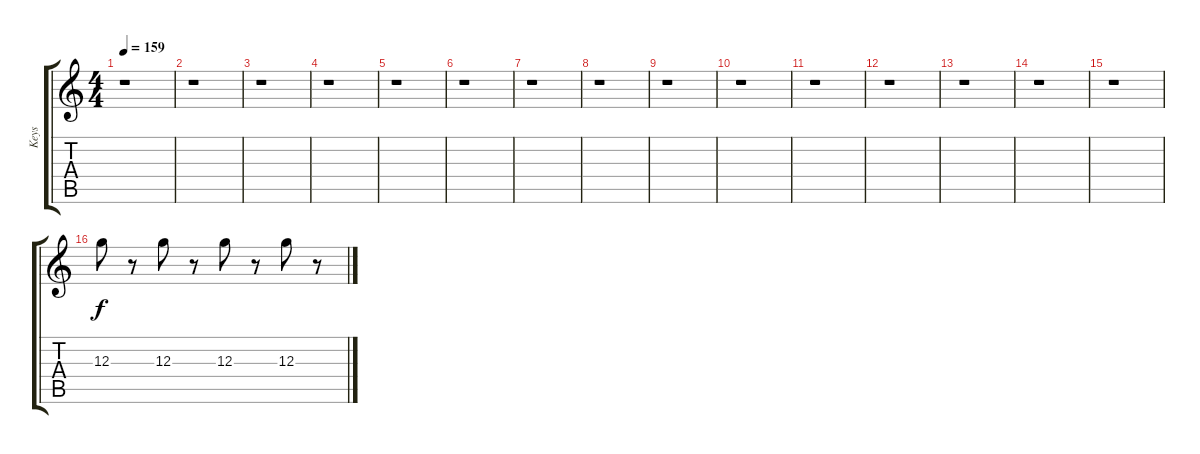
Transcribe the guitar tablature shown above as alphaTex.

\track ("Keys" "Keys") {instrument synthbass1}
\staff {score tabs}
\tuning (E4 B3 G3 D3 A2 E2) {hide}
\ts (4 4)
\tempo 159
\clef g2
\ks c
r.1{dy mf} |
r.1 |
r.1 |
r.1 |
r.1 |
r.1 |
r.1 |
r.1 |
r.1 |
r.1 |
r.1 |
r.1 |
r.1 |
r.1 |
r.1 |
12.3.8{dy f} r.8 12.3.8 r.8 12.3.8 r.8 12.3.8 r.8
